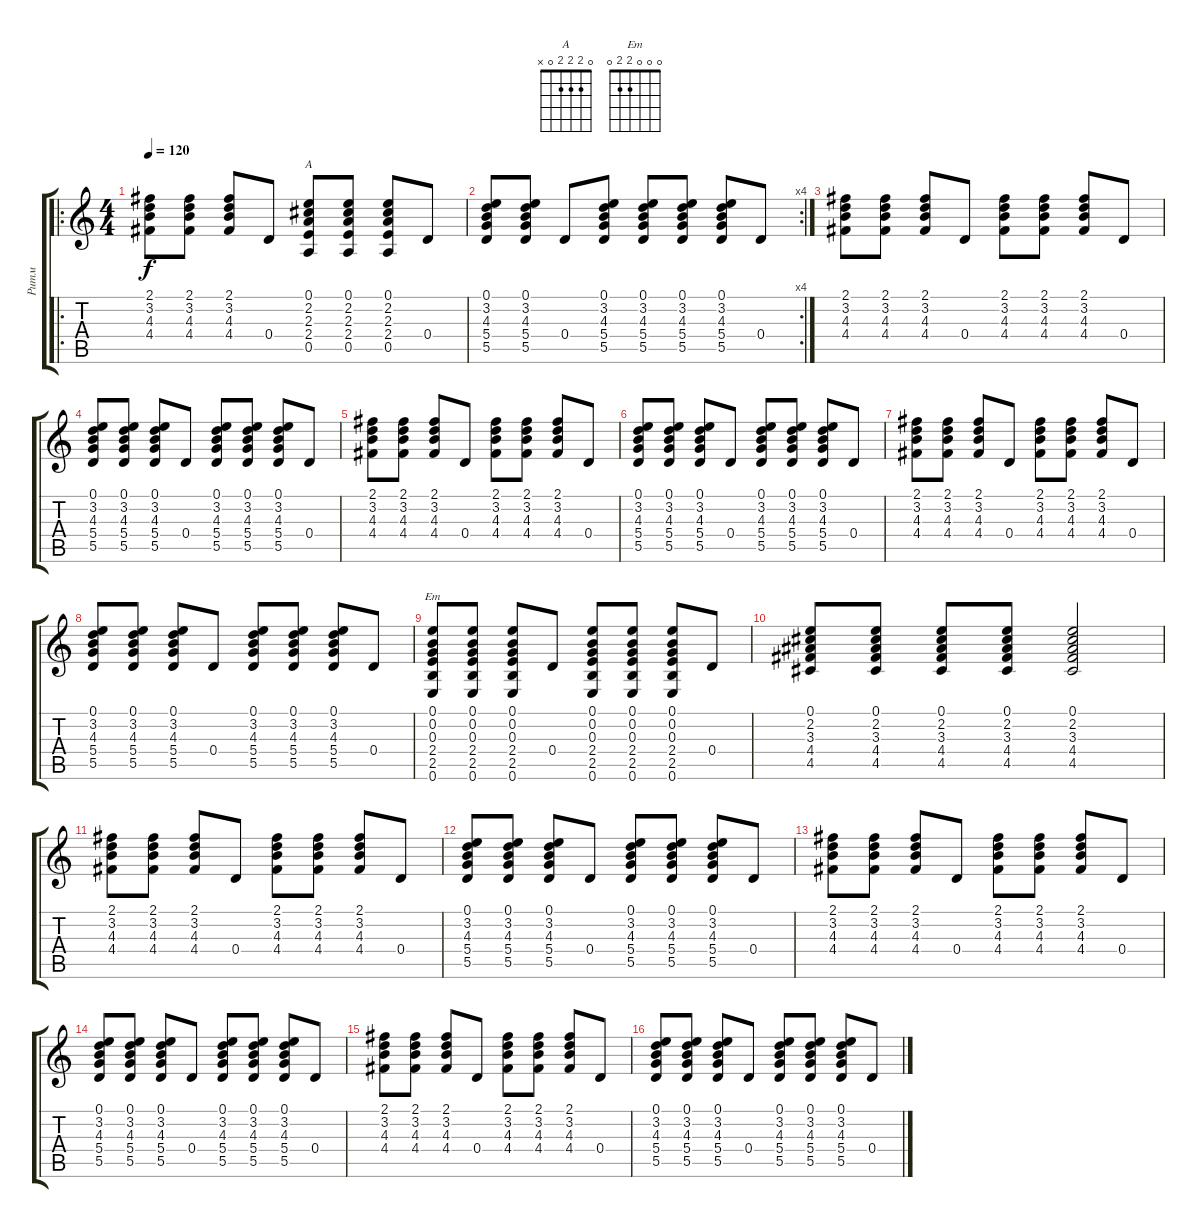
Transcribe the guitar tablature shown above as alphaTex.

\track ("Ритм" "Ритм") {instrument overdrivenguitar}
\staff {score tabs}
\tuning (E4 B3 G3 D3 A2 E2) {hide}
\chord ("A" 0 2 2 2 0 x)
\chord ("Em" 0 0 0 2 2 0)
\ro
\ts (4 4)
\tempo 120
\clef g2
\ks c
(2.1 3.2 4.3 4.4).8{dy f} (2.1 3.2 4.3 4.4).8 (2.1 3.2 4.3 4.4).8 0.4.8 (0.1 2.2 2.3 2.4 0.5).8{ch "A"} (0.1 2.2 2.3 2.4 0.5).8 (0.1 2.2 2.3 2.4 0.5).8 0.4.8 |
\rc 4
(0.1 3.2 4.3 5.4 5.5).8 (0.1 3.2 4.3 5.4 5.5).8 0.4.8 (0.1 3.2 4.3 5.4 5.5).8 (0.1 3.2 4.3 5.4 5.5).8 (0.1 3.2 4.3 5.4 5.5).8 (0.1 3.2 4.3 5.4 5.5).8 0.4.8 |
(2.1 3.2 4.3 4.4).8 (2.1 3.2 4.3 4.4).8 (2.1 3.2 4.3 4.4).8 0.4.8 (2.1 3.2 4.3 4.4).8 (2.1 3.2 4.3 4.4).8 (2.1 3.2 4.3 4.4).8 0.4.8 |
(0.1 3.2 4.3 5.4 5.5).8 (0.1 3.2 4.3 5.4 5.5).8 (0.1 3.2 4.3 5.4 5.5).8 0.4.8 (0.1 3.2 4.3 5.4 5.5).8 (0.1 3.2 4.3 5.4 5.5).8 (0.1 3.2 4.3 5.4 5.5).8 0.4.8 |
(2.1 3.2 4.3 4.4).8 (2.1 3.2 4.3 4.4).8 (2.1 3.2 4.3 4.4).8 0.4.8 (2.1 3.2 4.3 4.4).8 (2.1 3.2 4.3 4.4).8 (2.1 3.2 4.3 4.4).8 0.4.8 |
(0.1 3.2 4.3 5.4 5.5).8 (0.1 3.2 4.3 5.4 5.5).8 (0.1 3.2 4.3 5.4 5.5).8 0.4.8 (0.1 3.2 4.3 5.4 5.5).8 (0.1 3.2 4.3 5.4 5.5).8 (0.1 3.2 4.3 5.4 5.5).8 0.4.8 |
(2.1 3.2 4.3 4.4).8 (2.1 3.2 4.3 4.4).8 (2.1 3.2 4.3 4.4).8 0.4.8 (2.1 3.2 4.3 4.4).8 (2.1 3.2 4.3 4.4).8 (2.1 3.2 4.3 4.4).8 0.4.8 |
(0.1 3.2 4.3 5.4 5.5).8 (0.1 3.2 4.3 5.4 5.5).8 (0.1 3.2 4.3 5.4 5.5).8 0.4.8 (0.1 3.2 4.3 5.4 5.5).8 (0.1 3.2 4.3 5.4 5.5).8 (0.1 3.2 4.3 5.4 5.5).8 0.4.8 |
(0.1 0.2 0.3 2.4 2.5 0.6).8{ch "Em"} (0.1 0.2 0.3 2.4 2.5 0.6).8 (0.1 0.2 0.3 2.4 2.5 0.6).8 0.4.8 (0.1 0.2 0.3 2.4 2.5 0.6).8 (0.1 0.2 0.3 2.4 2.5 0.6).8 (0.1 0.2 0.3 2.4 2.5 0.6).8 0.4.8 |
(0.1 2.2 3.3 4.4 4.5).8 (0.1 2.2 3.3 4.4 4.5).8 (0.1 2.2 3.3 4.4 4.5).8 (0.1 2.2 3.3 4.4 4.5).8 (0.1 2.2 3.3 4.4 4.5).2 |
(2.1 3.2 4.3 4.4).8 (2.1 3.2 4.3 4.4).8 (2.1 3.2 4.3 4.4).8 0.4.8 (2.1 3.2 4.3 4.4).8 (2.1 3.2 4.3 4.4).8 (2.1 3.2 4.3 4.4).8 0.4.8 |
(0.1 3.2 4.3 5.4 5.5).8 (0.1 3.2 4.3 5.4 5.5).8 (0.1 3.2 4.3 5.4 5.5).8 0.4.8 (0.1 3.2 4.3 5.4 5.5).8 (0.1 3.2 4.3 5.4 5.5).8 (0.1 3.2 4.3 5.4 5.5).8 0.4.8 |
(2.1 3.2 4.3 4.4).8 (2.1 3.2 4.3 4.4).8 (2.1 3.2 4.3 4.4).8 0.4.8 (2.1 3.2 4.3 4.4).8 (2.1 3.2 4.3 4.4).8 (2.1 3.2 4.3 4.4).8 0.4.8 |
(0.1 3.2 4.3 5.4 5.5).8 (0.1 3.2 4.3 5.4 5.5).8 (0.1 3.2 4.3 5.4 5.5).8 0.4.8 (0.1 3.2 4.3 5.4 5.5).8 (0.1 3.2 4.3 5.4 5.5).8 (0.1 3.2 4.3 5.4 5.5).8 0.4.8 |
(2.1 3.2 4.3 4.4).8 (2.1 3.2 4.3 4.4).8 (2.1 3.2 4.3 4.4).8 0.4.8 (2.1 3.2 4.3 4.4).8 (2.1 3.2 4.3 4.4).8 (2.1 3.2 4.3 4.4).8 0.4.8 |
(0.1 3.2 4.3 5.4 5.5).8 (0.1 3.2 4.3 5.4 5.5).8 (0.1 3.2 4.3 5.4 5.5).8 0.4.8 (0.1 3.2 4.3 5.4 5.5).8 (0.1 3.2 4.3 5.4 5.5).8 (0.1 3.2 4.3 5.4 5.5).8 0.4.8
